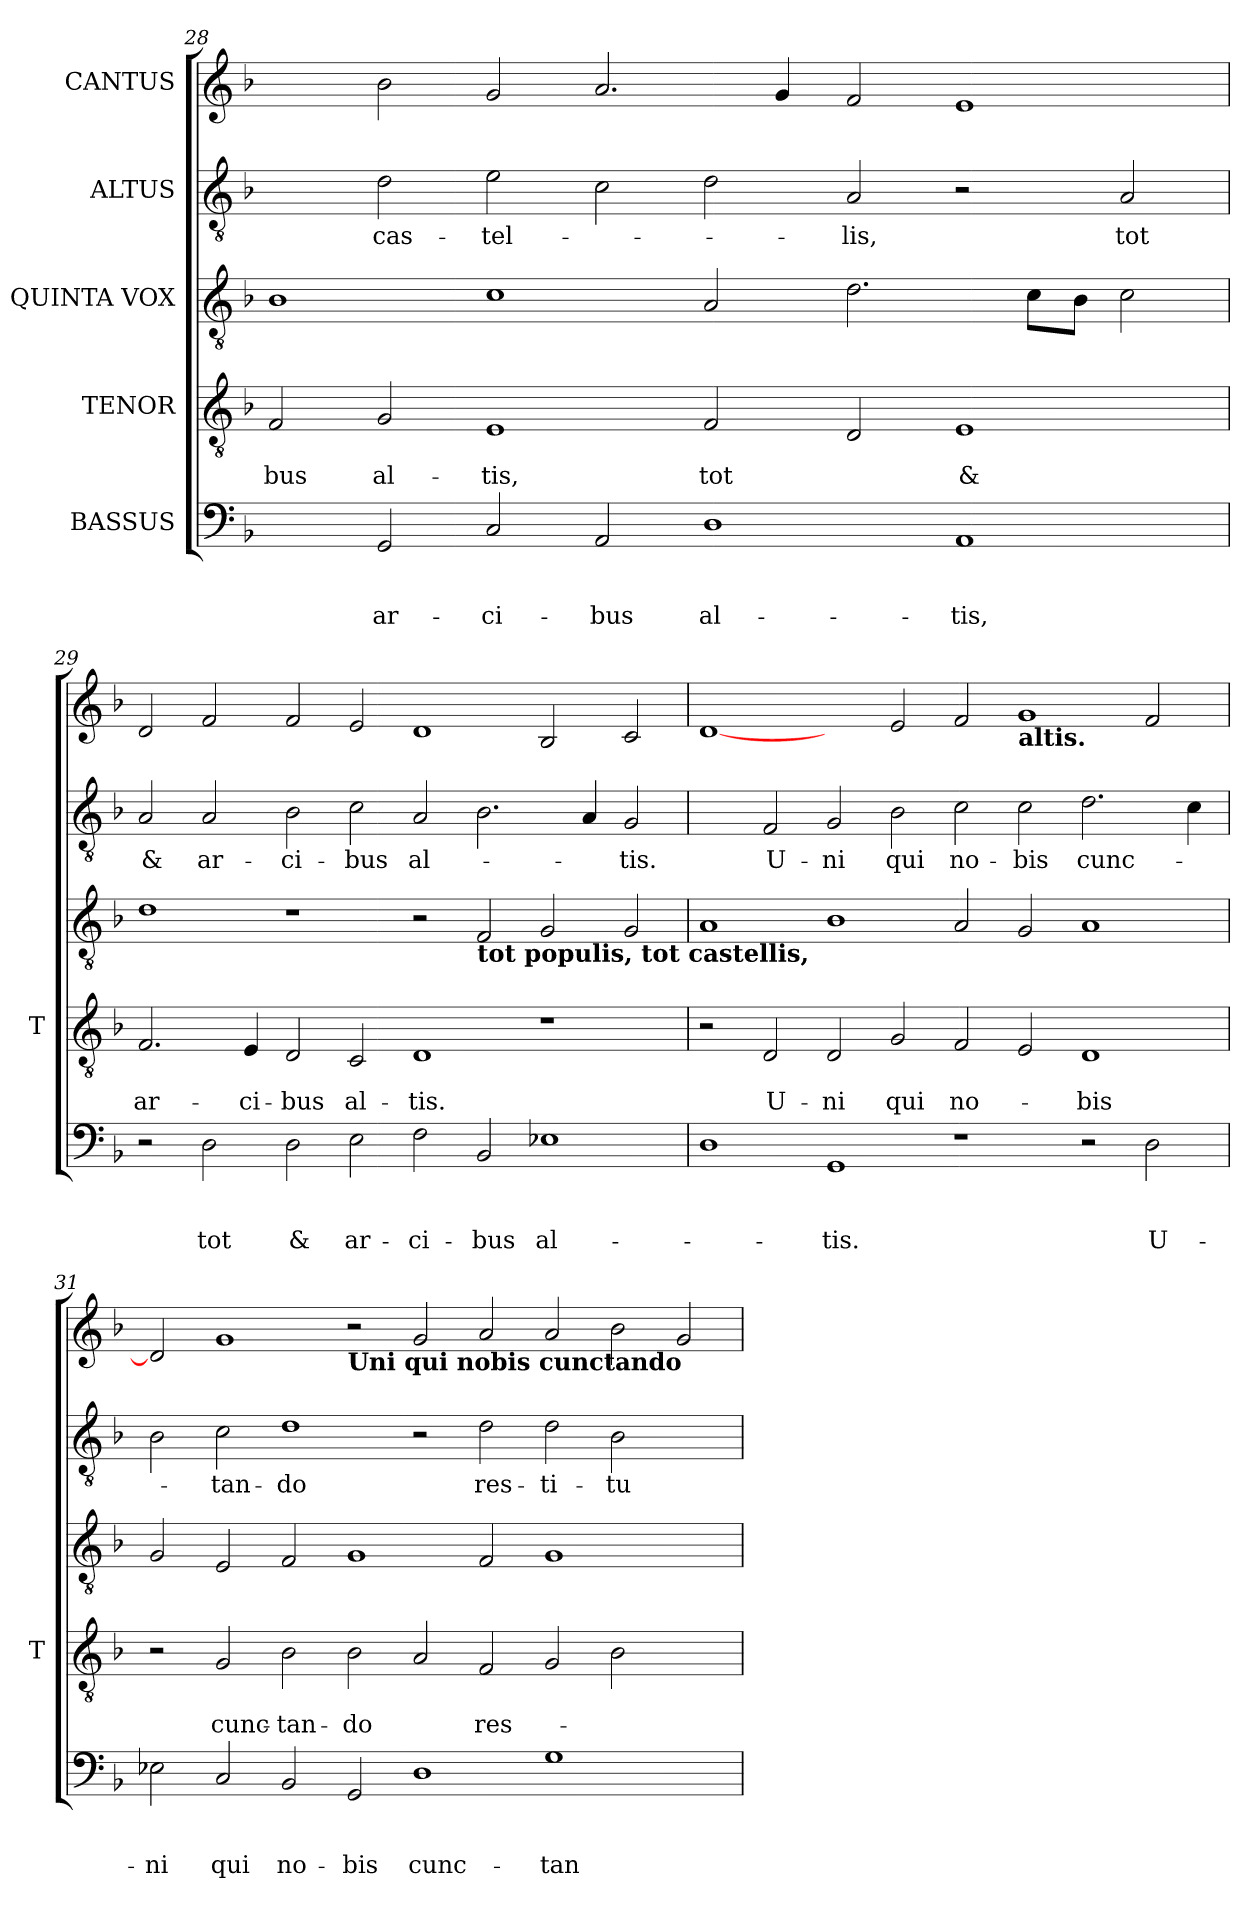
**kern	**text	**text	**text	**kern	**text	**text	**kern	**kern	**text	**kern
*part5	*part5	*part5	*part5	*part4	*part4	*part4	*part3	*part2	*part2	*part1
*staff5	*staff5	*staff5	*staff5	*staff4	*staff4	*staff4	*staff3	*staff2	*staff2	*staff1
*I"BASSUS	*	*	*	*I"TENOR	*	*	*I"QUINTA VOX	*I"ALTUS	*	*I"CANTUS
*	*	*	*	*I'T	*	*	*	*	*	*
*clefF4	*	*	*	*clefGv2	*	*	*clefGv2	*clefGv2	*	*clefG2
*k[b-]	*	*	*	*k[b-]	*	*	*k[b-]	*k[b-]	*	*k[b-]
*F:	*	*	*	*F:	*	*	*F:	*F:	*	*F:
=28	=28	=28	=28	=28	=28	=28	=28	=28	=28	=28
2BB-/yy	.	.	.	2F/	.	-bus	1B-	2d\yy	.	2f/yy
2GG/	.	.	ar-	2G/	.	al-	.	2d\	cas-	2b-\
2C/	.	.	-ci-	1E	.	-tis,	1c	2e\	-tel-	2g/
2AA/	.	.	-bus	.	.	.	.	2c\	.	2.a/
1D	.	.	al-	2F/	.	tot	2A/	2d\	.	.
.	.	.	.	.	.	.	.	.	.	4g/
.	.	.	.	2D/	.	.	2.d\	2A/	-lis,	2f/
1AA	.	.	-tis,	1E	.	&	.	2r	.	1e
.	.	.	.	.	.	.	8c\L	.	.	.
.	.	.	.	.	.	.	8B-\J	.	.	.
.	.	.	.	.	.	.	2c\	2A/	tot	.
!!LO:LB:g=z
=29	=29	=29	=29	=29	=29	=29	=29	=29	=29	=29
2r	.	.	.	2.F/	.	ar-	1d	2A/	&	2d/
2D\	.	.	tot	.	.	.	.	2A/	ar-	2f/
.	.	.	.	4E/	.	-ci-	.	.	.	.
2D\	.	.	&	2D/	.	-bus	1r	2B-\	-ci-	2f/
2E\	.	.	ar-	2C/	.	al-	.	2c\	-bus	2e/
2F\	.	.	-ci-	1D	.	-tis.	2r	2A/	al-	1d
!	!	!	!	!	!	!	!LO:TX:b:B:t=tot populis, tot castellis,	!	!	!
2BB-/	.	.	-bus	.	.	.	2F/	2.B-\	.	.
1E-X	.	.	al-	1r	.	.	2G/	.	.	2B-/
.	.	.	.	.	.	.	.	4A/	.	.
.	.	.	.	.	.	.	2G/	2G/	-tis.	2c/
=30	=30	=30	=30	=30	=30	=30	=30	=30	=30	=30
1D	.	.	.	2r	.	.	1A	2G/yy	.	[1d
.	.	.	.	2D/	.	U-	.	2F/	U-	.
1GG	.	.	-tis.	2D/	.	-ni	1B-	2G/	-ni	2ryy
.	.	.	.	2G/	.	qui	.	2B-\	qui	2e/
1r	.	.	.	2F/	.	no-	2A/	2c\	no-	2f/
!	!	!	!	!	!	!	!	!	!	!LO:TX:b:B:t=altis.
.	.	.	.	2E/	.	.	2G/	2c\	-bis	1g
2r	.	.	.	1D	.	-bis	1A	2.d\	cunc-	.
2D\	.	.	U-	.	.	.	.	.	.	2f/
.	.	.	.	.	.	.	.	4c\	.	.
!!LO:PB:g=z
=31	=31	=31	=31	=31	=31	=31	=31	=31	=31	=31
2E-X\	.	.	-ni	2r	.	.	2G/	2B-\	.	2d]
2C/	.	.	qui	2G/	.	cunc-	2E/	2c\	-tan-	1g
2BB-/	.	.	no-	2B-\	.	-tan-	2F/	1d	-do	.
!	!	!	!	!	!	!	!	!	!	!LO:TX:b:B:t=Uni qui nobis cunctando
2GG/	.	.	-bis	2B-\	.	-do	1G	.	.	2r
1D	.	.	cunc-	2A/	.	.	.	2r	.	2g/
.	.	.	.	2F/	.	res-	2F/	2d\	res-	2a/
1G	.	.	-tan-	2G/	.	.	1G	2d\	-ti-	2a/
.	.	.	.	2B-\	.	.	.	2B-\	-tu-	2b-\
2ryy	.	.	.	2ryy	.	.	2ryy	2ryy	.	2g/
=	=	=	=	=	=	=	=	=	=	=
*-	*-	*-	*-	*-	*-	*-	*-	*-	*-	*-
